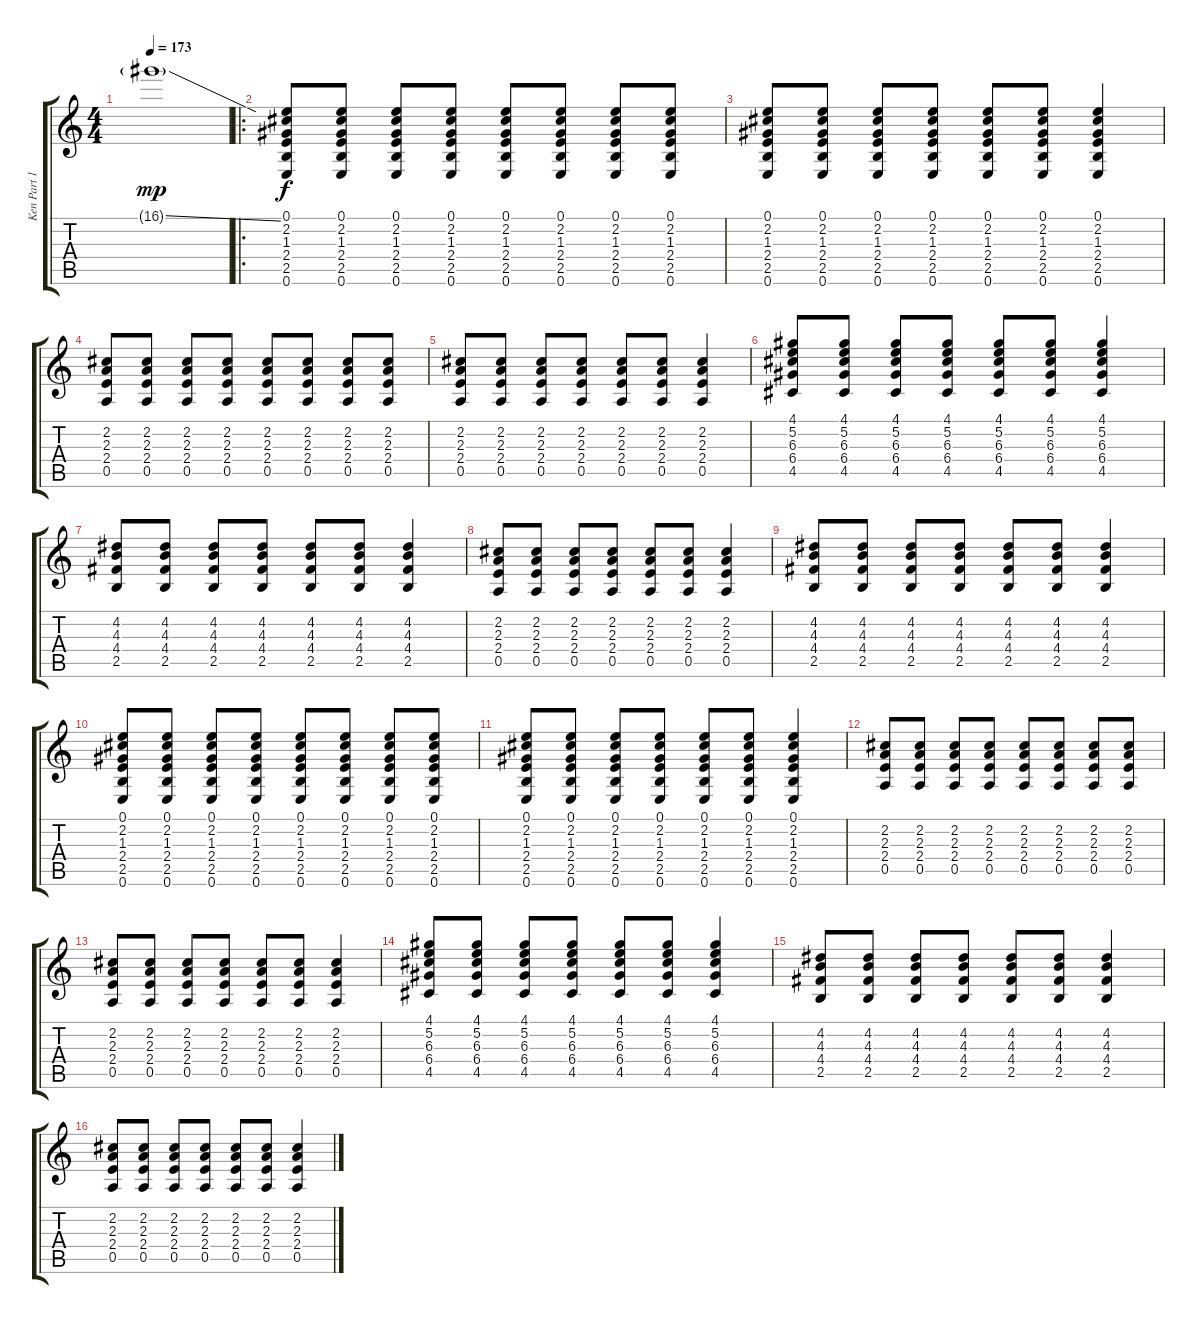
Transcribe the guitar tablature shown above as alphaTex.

\track ("Ken Part 1" "Ken Part 1") {instrument acousticguitarnylon}
\staff {score tabs}
\tuning (E4 B3 G3 D3 A2 E2) {hide}
\ts (4 4)
\tempo 173
\clef g2
\ks c
16.1{ss g}.1{dy mp} |
\ro
(0.1 2.2 1.3 2.4 2.5 0.6).8{dy f instrument acousticguitarnylon} (0.1 2.2 1.3 2.4 2.5 0.6).8 (0.1 2.2 1.3 2.4 2.5 0.6).8 (0.1 2.2 1.3 2.4 2.5 0.6).8 (0.1 2.2 1.3 2.4 2.5 0.6).8 (0.1 2.2 1.3 2.4 2.5 0.6).8 (0.1 2.2 1.3 2.4 2.5 0.6).8 (0.1 2.2 1.3 2.4 2.5 0.6).8 |
(0.1 2.2 1.3 2.4 2.5 0.6).8 (0.1 2.2 1.3 2.4 2.5 0.6).8 (0.1 2.2 1.3 2.4 2.5 0.6).8 (0.1 2.2 1.3 2.4 2.5 0.6).8 (0.1 2.2 1.3 2.4 2.5 0.6).8 (0.1 2.2 1.3 2.4 2.5 0.6).8 (0.1 2.2 1.3 2.4 2.5 0.6).4 |
(2.2 2.3 2.4 0.5).8 (2.2 2.3 2.4 0.5).8 (2.2 2.3 2.4 0.5).8 (2.2 2.3 2.4 0.5).8 (2.2 2.3 2.4 0.5).8 (2.2 2.3 2.4 0.5).8 (2.2 2.3 2.4 0.5).8 (2.2 2.3 2.4 0.5).8 |
(2.2 2.3 2.4 0.5).8 (2.2 2.3 2.4 0.5).8 (2.2 2.3 2.4 0.5).8 (2.2 2.3 2.4 0.5).8 (2.2 2.3 2.4 0.5).8 (2.2 2.3 2.4 0.5).8 (2.2 2.3 2.4 0.5).4 |
(4.1 5.2 6.3 6.4 4.5).8 (4.1 5.2 6.3 6.4 4.5).8 (4.1 5.2 6.3 6.4 4.5).8 (4.1 5.2 6.3 6.4 4.5).8 (4.1 5.2 6.3 6.4 4.5).8 (4.1 5.2 6.3 6.4 4.5).8 (4.1 5.2 6.3 6.4 4.5).4 |
(4.2 4.3 4.4 2.5).8 (4.2 4.3 4.4 2.5).8 (4.2 4.3 4.4 2.5).8 (4.2 4.3 4.4 2.5).8 (4.2 4.3 4.4 2.5).8 (4.2 4.3 4.4 2.5).8 (4.2 4.3 4.4 2.5).4 |
(2.2 2.3 2.4 0.5).8 (2.2 2.3 2.4 0.5).8 (2.2 2.3 2.4 0.5).8 (2.2 2.3 2.4 0.5).8 (2.2 2.3 2.4 0.5).8 (2.2 2.3 2.4 0.5).8 (2.2 2.3 2.4 0.5).4 |
(4.2 4.3 4.4 2.5).8 (4.2 4.3 4.4 2.5).8 (4.2 4.3 4.4 2.5).8 (4.2 4.3 4.4 2.5).8 (4.2 4.3 4.4 2.5).8 (4.2 4.3 4.4 2.5).8 (4.2 4.3 4.4 2.5).4 |
(0.1 2.2 1.3 2.4 2.5 0.6).8 (0.1 2.2 1.3 2.4 2.5 0.6).8 (0.1 2.2 1.3 2.4 2.5 0.6).8 (0.1 2.2 1.3 2.4 2.5 0.6).8 (0.1 2.2 1.3 2.4 2.5 0.6).8 (0.1 2.2 1.3 2.4 2.5 0.6).8 (0.1 2.2 1.3 2.4 2.5 0.6).8 (0.1 2.2 1.3 2.4 2.5 0.6).8 |
(0.1 2.2 1.3 2.4 2.5 0.6).8 (0.1 2.2 1.3 2.4 2.5 0.6).8 (0.1 2.2 1.3 2.4 2.5 0.6).8 (0.1 2.2 1.3 2.4 2.5 0.6).8 (0.1 2.2 1.3 2.4 2.5 0.6).8 (0.1 2.2 1.3 2.4 2.5 0.6).8 (0.1 2.2 1.3 2.4 2.5 0.6).4 |
(2.2 2.3 2.4 0.5).8 (2.2 2.3 2.4 0.5).8 (2.2 2.3 2.4 0.5).8 (2.2 2.3 2.4 0.5).8 (2.2 2.3 2.4 0.5).8 (2.2 2.3 2.4 0.5).8 (2.2 2.3 2.4 0.5).8 (2.2 2.3 2.4 0.5).8 |
(2.2 2.3 2.4 0.5).8 (2.2 2.3 2.4 0.5).8 (2.2 2.3 2.4 0.5).8 (2.2 2.3 2.4 0.5).8 (2.2 2.3 2.4 0.5).8 (2.2 2.3 2.4 0.5).8 (2.2 2.3 2.4 0.5).4 |
(4.1 5.2 6.3 6.4 4.5).8 (4.1 5.2 6.3 6.4 4.5).8 (4.1 5.2 6.3 6.4 4.5).8 (4.1 5.2 6.3 6.4 4.5).8 (4.1 5.2 6.3 6.4 4.5).8 (4.1 5.2 6.3 6.4 4.5).8 (4.1 5.2 6.3 6.4 4.5).4 |
(4.2 4.3 4.4 2.5).8 (4.2 4.3 4.4 2.5).8 (4.2 4.3 4.4 2.5).8 (4.2 4.3 4.4 2.5).8 (4.2 4.3 4.4 2.5).8 (4.2 4.3 4.4 2.5).8 (4.2 4.3 4.4 2.5).4 |
(2.2 2.3 2.4 0.5).8 (2.2 2.3 2.4 0.5).8 (2.2 2.3 2.4 0.5).8 (2.2 2.3 2.4 0.5).8 (2.2 2.3 2.4 0.5).8 (2.2 2.3 2.4 0.5).8 (2.2 2.3 2.4 0.5).4
